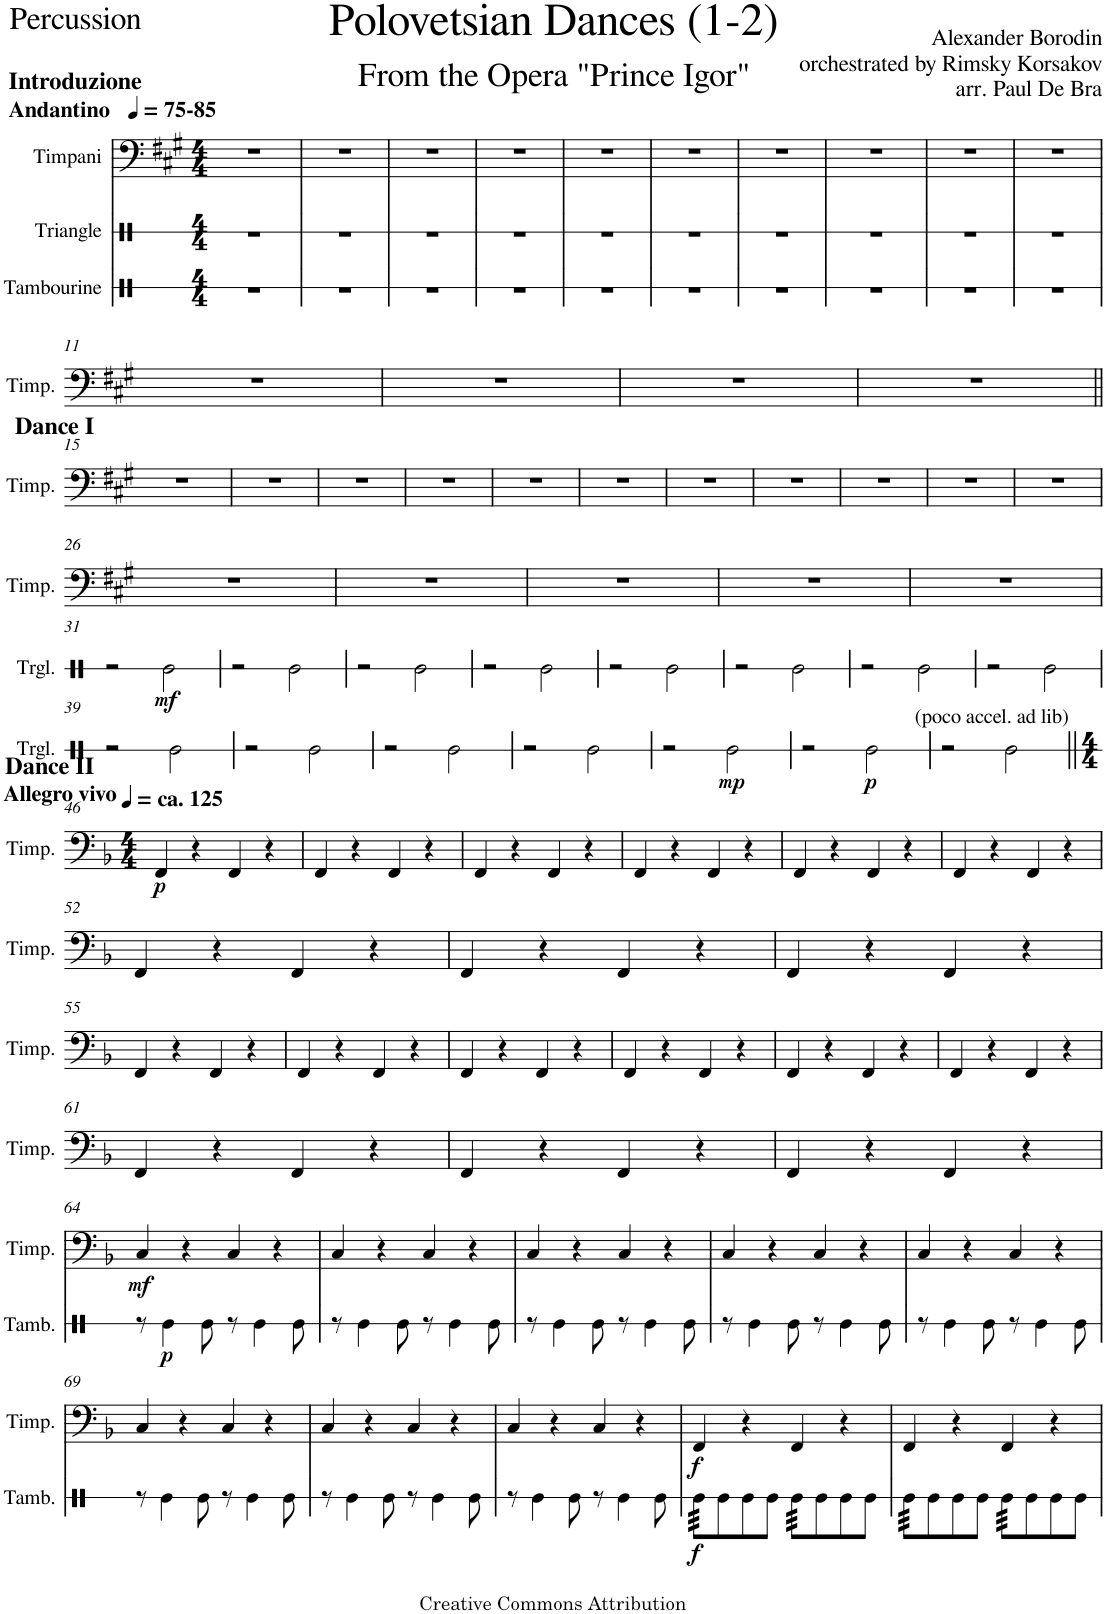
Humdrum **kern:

**kern	**dynam	**kern	**dynam	**kern	**dynam
*part3	*part3	*part2	*part2	*part1	*part1
*staff3	*staff3	*staff2	*staff2	*staff1	*staff1
*I"Tambourine	*	*I"Triangle	*	*I"Timpani	*
*I'Tamb.	*	*I'Trgl.	*	*I'Timp.	*
*stria1	*	*stria1	*	*	*
*clefX	*	*clefX	*	*clefF4	*
*k[]	*	*k[]	*	*k[f#c#g#]	*
*M4/4	*	*M4/4	*	*M4/4	*
*MM75	*	*MM75	*	*MM75	*
=1	=1	=1	=1	=1	=1
!	!	!	!	!LO:TX:a:B:t=Andantino	!
!	!	!	!	!LO:TX:a:B:t=-85	!
!	!	!	!	!LO:TX:a:B:t=Introduzione	!
!	!	!	!	!LO:TX:a:t=Percussion	!
1r	.	1r	.	1r	.
=2	=2	=2	=2	=2	=2
1r	.	1r	.	1r	.
=3	=3	=3	=3	=3	=3
1r	.	1r	.	1r	.
=4	=4	=4	=4	=4	=4
1r	.	1r	.	1r	.
=5	=5	=5	=5	=5	=5
1r	.	1r	.	1r	.
=6	=6	=6	=6	=6	=6
1r	.	1r	.	1r	.
=7	=7	=7	=7	=7	=7
1r	.	1r	.	1r	.
=8	=8	=8	=8	=8	=8
1r	.	1r	.	1r	.
=9	=9	=9	=9	=9	=9
1r	.	1r	.	1r	.
=10	=10	=10	=10	=10	=10
1r	.	1r	.	1r	.
!!LO:LB:g=z
=11	=11	=11	=11	=11	=11
1r	.	1r	.	1r	.
=12	=12	=12	=12	=12	=12
1r	.	1r	.	1r	.
=13	=13	=13	=13	=13	=13
1r	.	1r	.	1r	.
=14	=14	=14	=14	=14	=14
1r	.	1r	.	1r	.
!!LO:LB:g=z
=15||	=15||	=15||	=15||	=15||	=15||
!	!	!	!	!LO:TX:a:B:t=Dance I	!
1r	.	1r	.	1r	.
=16	=16	=16	=16	=16	=16
1r	.	1r	.	1r	.
=17	=17	=17	=17	=17	=17
1r	.	1r	.	1r	.
=18	=18	=18	=18	=18	=18
1r	.	1r	.	1r	.
=19	=19	=19	=19	=19	=19
1r	.	1r	.	1r	.
=20	=20	=20	=20	=20	=20
1r	.	1r	.	1r	.
=21	=21	=21	=21	=21	=21
1r	.	1r	.	1r	.
=22	=22	=22	=22	=22	=22
1r	.	1r	.	1r	.
=23	=23	=23	=23	=23	=23
1r	.	1r	.	1r	.
=24	=24	=24	=24	=24	=24
1r	.	1r	.	1r	.
=25	=25	=25	=25	=25	=25
1r	.	1r	.	1r	.
!!LO:LB:g=z
=26	=26	=26	=26	=26	=26
1r	.	1r	.	1r	.
=27	=27	=27	=27	=27	=27
1r	.	1r	.	1r	.
=28	=28	=28	=28	=28	=28
1r	.	1r	.	1r	.
=29	=29	=29	=29	=29	=29
1r	.	1r	.	1r	.
=30	=30	=30	=30	=30	=30
1r	.	1r	.	1r	.
!!LO:LB:g=z
=31	=31	=31	=31	=31	=31
1r	.	2r	.	1r	.
!	!	!	!LO:DY:b	!	!
.	.	2Re\	mf	.	.
=32	=32	=32	=32	=32	=32
1r	.	2r	.	1r	.
.	.	2Re\	.	.	.
=33	=33	=33	=33	=33	=33
1r	.	2r	.	1r	.
.	.	2Re\	.	.	.
=34	=34	=34	=34	=34	=34
1r	.	2r	.	1r	.
.	.	2Re\	.	.	.
=35	=35	=35	=35	=35	=35
1r	.	2r	.	1r	.
.	.	2Re\	.	.	.
=36	=36	=36	=36	=36	=36
1r	.	2r	.	1r	.
.	.	2Re\	.	.	.
=37	=37	=37	=37	=37	=37
1r	.	2r	.	1r	.
.	.	2Re\	.	.	.
=38	=38	=38	=38	=38	=38
1r	.	2r	.	1r	.
.	.	2Re\	.	.	.
!!LO:LB:g=z
=39	=39	=39	=39	=39	=39
1r	.	2r	.	1r	.
.	.	2Re\	.	.	.
=40	=40	=40	=40	=40	=40
1r	.	2r	.	1r	.
.	.	2Re\	.	.	.
=41	=41	=41	=41	=41	=41
1r	.	2r	.	1r	.
.	.	2Re\	.	.	.
=42	=42	=42	=42	=42	=42
1r	.	2r	.	1r	.
.	.	2Re\	.	.	.
=43	=43	=43	=43	=43	=43
1r	.	2r	.	1r	.
!	!	!	!LO:DY:b	!	!
.	.	2Re\	mp	.	.
=44	=44	=44	=44	=44	=44
1r	.	2r	.	1r	.
!	!	!	!LO:DY:b	!	!
.	.	2Re\	p	.	.
=45	=45	=45	=45	=45	=45
!	!	!	!	!LO:TX:a:t=(poco accel. ad lib)	!
1r	.	2r	.	1r	.
.	.	2Re\	.	.	.
!!LO:LB:g=z
=46||	=46||	=46||	=46||	=46||	=46||
*	*	*	*	*k[b-]	*
*M4/4	*	*M4/4	*	*M4/4	*
!	!	!	!	!LO:TX:a:B:t=ca. 125	!
!	!	!	!	!LO:TX:a:B:t=Allegro vivo	!
!	!	!	!	!LO:TX:a:B:t=Dance II	!
!	!	!	!	!	!LO:DY:b
1r	.	1r	.	4FF/	p
.	.	.	.	4r	.
.	.	.	.	4FF/	.
.	.	.	.	4r	.
=47	=47	=47	=47	=47	=47
1r	.	1r	.	4FF/	.
.	.	.	.	4r	.
.	.	.	.	4FF/	.
.	.	.	.	4r	.
=48	=48	=48	=48	=48	=48
1r	.	1r	.	4FF/	.
.	.	.	.	4r	.
.	.	.	.	4FF/	.
.	.	.	.	4r	.
=49	=49	=49	=49	=49	=49
1r	.	1r	.	4FF/	.
.	.	.	.	4r	.
.	.	.	.	4FF/	.
.	.	.	.	4r	.
=50	=50	=50	=50	=50	=50
1r	.	1r	.	4FF/	.
.	.	.	.	4r	.
.	.	.	.	4FF/	.
.	.	.	.	4r	.
=51	=51	=51	=51	=51	=51
1r	.	1r	.	4FF/	.
.	.	.	.	4r	.
.	.	.	.	4FF/	.
.	.	.	.	4r	.
!!LO:LB:g=z
=52	=52	=52	=52	=52	=52
1r	.	1r	.	4FF/	.
.	.	.	.	4r	.
.	.	.	.	4FF/	.
.	.	.	.	4r	.
=53	=53	=53	=53	=53	=53
1r	.	1r	.	4FF/	.
.	.	.	.	4r	.
.	.	.	.	4FF/	.
.	.	.	.	4r	.
=54	=54	=54	=54	=54	=54
1r	.	1r	.	4FF/	.
.	.	.	.	4r	.
.	.	.	.	4FF/	.
.	.	.	.	4r	.
!!LO:LB:g=z
=55	=55	=55	=55	=55	=55
1r	.	1r	.	4FF/	.
.	.	.	.	4r	.
.	.	.	.	4FF/	.
.	.	.	.	4r	.
=56	=56	=56	=56	=56	=56
1r	.	1r	.	4FF/	.
.	.	.	.	4r	.
.	.	.	.	4FF/	.
.	.	.	.	4r	.
=57	=57	=57	=57	=57	=57
1r	.	1r	.	4FF/	.
.	.	.	.	4r	.
.	.	.	.	4FF/	.
.	.	.	.	4r	.
=58	=58	=58	=58	=58	=58
1r	.	1r	.	4FF/	.
.	.	.	.	4r	.
.	.	.	.	4FF/	.
.	.	.	.	4r	.
=59	=59	=59	=59	=59	=59
1r	.	1r	.	4FF/	.
.	.	.	.	4r	.
.	.	.	.	4FF/	.
.	.	.	.	4r	.
=60	=60	=60	=60	=60	=60
1r	.	1r	.	4FF/	.
.	.	.	.	4r	.
.	.	.	.	4FF/	.
.	.	.	.	4r	.
!!LO:LB:g=z
=61	=61	=61	=61	=61	=61
1r	.	1r	.	4FF/	.
.	.	.	.	4r	.
.	.	.	.	4FF/	.
.	.	.	.	4r	.
=62	=62	=62	=62	=62	=62
1r	.	1r	.	4FF/	.
.	.	.	.	4r	.
.	.	.	.	4FF/	.
.	.	.	.	4r	.
=63	=63	=63	=63	=63	=63
1r	.	1r	.	4FF/	.
.	.	.	.	4r	.
.	.	.	.	4FF/	.
.	.	.	.	4r	.
!!LO:LB:g=z
=64	=64	=64	=64	=64	=64
!	!	!	!	!	!LO:DY:b
8r	.	1r	.	4C/	mf
!	!LO:DY:b	!	!	!	!
4Re\	p	.	.	.	.
.	.	.	.	4r	.
8Re\	.	.	.	.	.
8r	.	.	.	4C/	.
4Re\	.	.	.	.	.
.	.	.	.	4r	.
8Re\	.	.	.	.	.
=65	=65	=65	=65	=65	=65
8r	.	1r	.	4C/	.
4Re\	.	.	.	.	.
.	.	.	.	4r	.
8Re\	.	.	.	.	.
8r	.	.	.	4C/	.
4Re\	.	.	.	.	.
.	.	.	.	4r	.
8Re\	.	.	.	.	.
=66	=66	=66	=66	=66	=66
8r	.	1r	.	4C/	.
4Re\	.	.	.	.	.
.	.	.	.	4r	.
8Re\	.	.	.	.	.
8r	.	.	.	4C/	.
4Re\	.	.	.	.	.
.	.	.	.	4r	.
8Re\	.	.	.	.	.
=67	=67	=67	=67	=67	=67
8r	.	1r	.	4C/	.
4Re\	.	.	.	.	.
.	.	.	.	4r	.
8Re\	.	.	.	.	.
8r	.	.	.	4C/	.
4Re\	.	.	.	.	.
.	.	.	.	4r	.
8Re\	.	.	.	.	.
=68	=68	=68	=68	=68	=68
8r	.	1r	.	4C/	.
4Re\	.	.	.	.	.
.	.	.	.	4r	.
8Re\	.	.	.	.	.
8r	.	.	.	4C/	.
4Re\	.	.	.	.	.
.	.	.	.	4r	.
8Re\	.	.	.	.	.
!!LO:LB:g=z
=69	=69	=69	=69	=69	=69
8r	.	1r	.	4C/	.
4Re\	.	.	.	.	.
.	.	.	.	4r	.
8Re\	.	.	.	.	.
8r	.	.	.	4C/	.
4Re\	.	.	.	.	.
.	.	.	.	4r	.
8Re\	.	.	.	.	.
=70	=70	=70	=70	=70	=70
8r	.	1r	.	4C/	.
4Re\	.	.	.	.	.
.	.	.	.	4r	.
8Re\	.	.	.	.	.
8r	.	.	.	4C/	.
4Re\	.	.	.	.	.
.	.	.	.	4r	.
8Re\	.	.	.	.	.
=71	=71	=71	=71	=71	=71
8r	.	1r	.	4C/	.
4Re\	.	.	.	.	.
.	.	.	.	4r	.
8Re\	.	.	.	.	.
8r	.	.	.	4C/	.
4Re\	.	.	.	.	.
.	.	.	.	4r	.
8Re\	.	.	.	.	.
=72	=72	=72	=72	=72	=72
!	!LO:DY:b	!	!	!	!LO:DY:b
*tremolo	*	*	*	*	*
64Re\LLLL	f	1r	.	4FF/	f
64Re\	.	.	.	.	.
64Re\	.	.	.	.	.
64Re\	.	.	.	.	.
64Re\	.	.	.	.	.
64Re\	.	.	.	.	.
64Re\	.	.	.	.	.
64Re\	.	.	.	.	.
*Xtremolo	*	*	*	*	*
8Re\	.	.	.	.	.
8Re\	.	.	.	4r	.
8Re\J	.	.	.	.	.
*tremolo	*	*	*	*	*
64Re\LLLL	.	.	.	4FF/	.
64Re\	.	.	.	.	.
64Re\	.	.	.	.	.
64Re\	.	.	.	.	.
64Re\	.	.	.	.	.
64Re\	.	.	.	.	.
64Re\	.	.	.	.	.
64Re\	.	.	.	.	.
*Xtremolo	*	*	*	*	*
8Re\	.	.	.	.	.
8Re\	.	.	.	4r	.
8Re\J	.	.	.	.	.
=73	=73	=73	=73	=73	=73
*tremolo	*	*	*	*	*
64Re\LLLL	.	1r	.	4FF/	.
64Re\	.	.	.	.	.
64Re\	.	.	.	.	.
64Re\	.	.	.	.	.
64Re\	.	.	.	.	.
64Re\	.	.	.	.	.
64Re\	.	.	.	.	.
64Re\	.	.	.	.	.
*Xtremolo	*	*	*	*	*
8Re\	.	.	.	.	.
8Re\	.	.	.	4r	.
8Re\J	.	.	.	.	.
*tremolo	*	*	*	*	*
64Re\LLLL	.	.	.	4FF/	.
64Re\	.	.	.	.	.
64Re\	.	.	.	.	.
64Re\	.	.	.	.	.
64Re\	.	.	.	.	.
64Re\	.	.	.	.	.
64Re\	.	.	.	.	.
64Re\	.	.	.	.	.
*Xtremolo	*	*	*	*	*
8Re\	.	.	.	.	.
8Re\	.	.	.	4r	.
8Re\J	.	.	.	.	.
=	=	=	=	=	=
*-	*-	*-	*-	*-	*-
